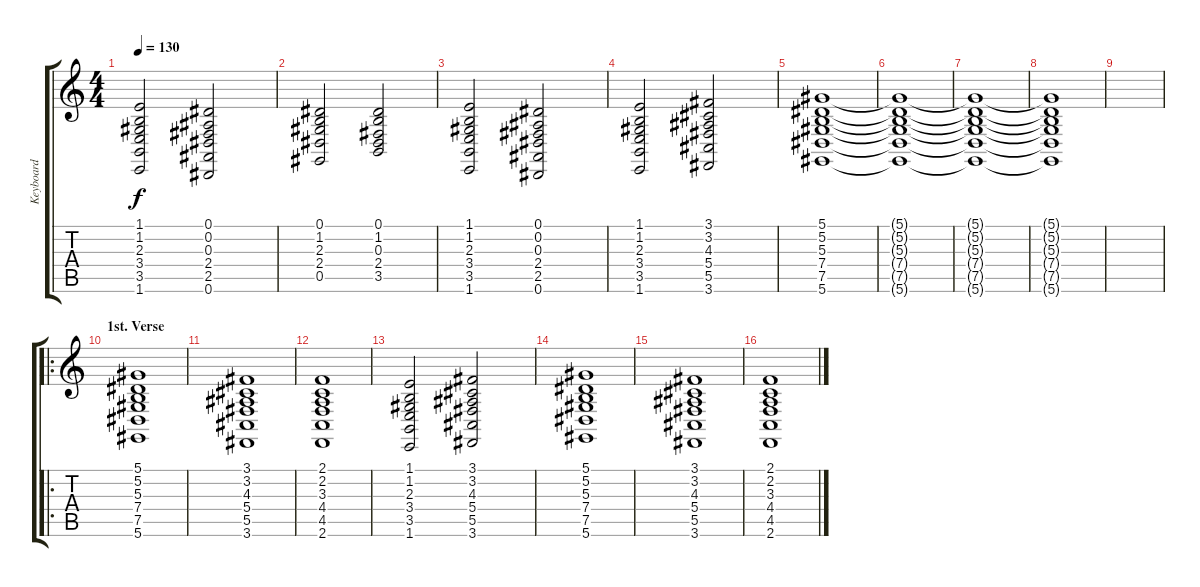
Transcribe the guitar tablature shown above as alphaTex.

\track ("Keyboard" "Keyboard") {instrument stringensemble1}
\staff {score tabs}
\tuning (Eb4 Bb3 Gb3 Db3 Ab2 Eb2) {hide}
\ts (4 4)
\tempo 130
\clef g2
\ks c
(1.1 1.2 2.3 3.4 3.5 1.6).2{dy f} (0.1 0.2 0.3 2.4 2.5 0.6).2 |
(0.1 1.2 2.3 2.4 0.5).2{instrument choiraahs} (0.1 1.2 0.3 2.4 3.5).2 |
(1.1 1.2 2.3 3.4 3.5 1.6).2 (0.1 0.2 0.3 2.4 2.5 0.6).2 |
(1.1 1.2 2.3 3.4 3.5 1.6).2 (3.1 3.2 4.3 5.4 5.5 3.6).2 |
(5.1 5.2 5.3 7.4 7.5 5.6).1 |
(5.1{t} 5.2{t} 5.3{t} 7.4{t} 7.5{t} 5.6{t}).1 |
(5.1{t} 5.2{t} 5.3{t} 7.4{t} 7.5{t} 5.6{t}).1 |
(5.1{t} 5.2{t} 5.3{t} 7.4{t} 7.5{t} 5.6{t}).1 |
|
\ro
\section ("" "1st. Verse")
(5.1 5.2 5.3 7.4 7.5 5.6).1{instrument stringensemble1} |
(3.1 3.2 4.3 5.4 5.5 3.6).1 |
(2.1 2.2 3.3 4.4 4.5 2.6).1 |
(1.1 1.2 2.3 3.4 3.5 1.6).2 (3.1 3.2 4.3 5.4 5.5 3.6).2 |
(5.1 5.2 5.3 7.4 7.5 5.6).1{instrument stringensemble1} |
(3.1 3.2 4.3 5.4 5.5 3.6).1 |
(2.1 2.2 3.3 4.4 4.5 2.6).1
